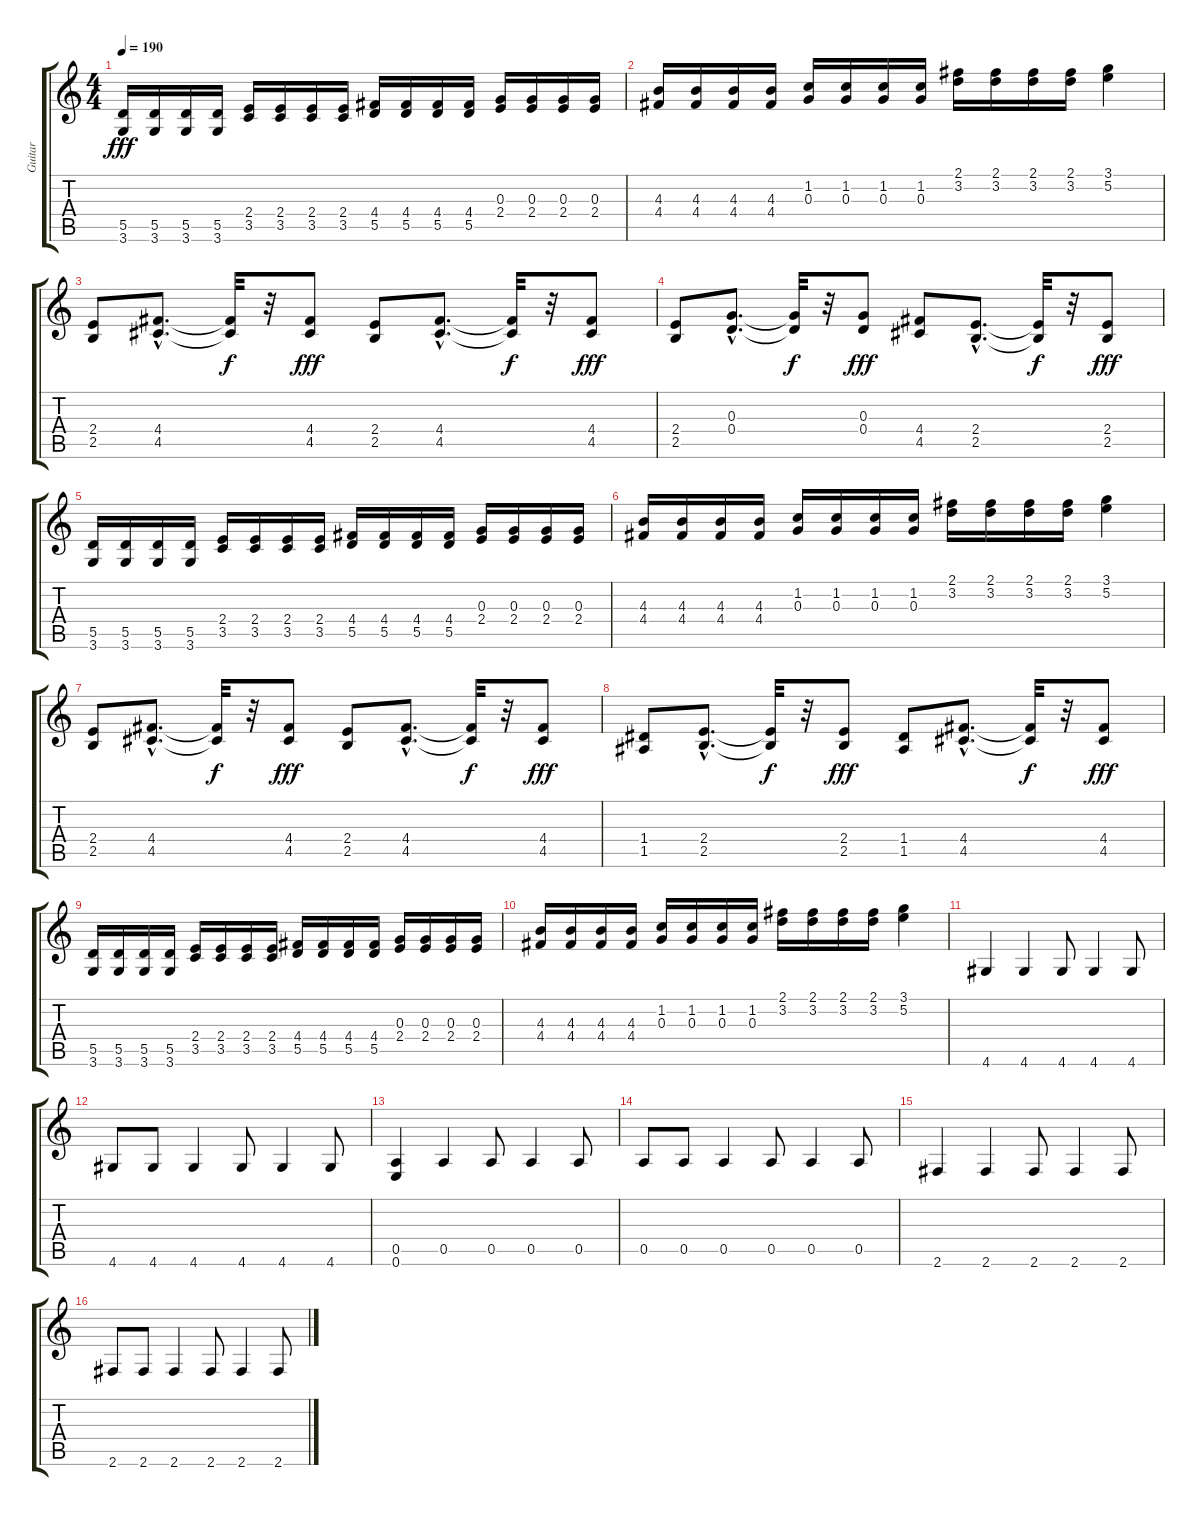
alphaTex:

\track ("Guitar" "Guitar") {instrument distortionguitar}
\staff {score tabs}
\tuning (E4 B3 G3 D3 A2 E2) {hide}
\ts (4 4)
\tempo 190
\clef g2
\ks c
(5.5 3.6).16{dy fff instrument distortionguitar} (5.5 3.6).16 (5.5 3.6).16 (5.5 3.6).16 (2.4 3.5).16 (2.4 3.5).16 (2.4 3.5).16 (2.4 3.5).16 (4.4 5.5).16 (4.4 5.5).16 (4.4 5.5).16 (4.4 5.5).16 (0.3 2.4).16 (0.3 2.4).16 (0.3 2.4).16 (0.3 2.4).16 |
(4.3 4.4).16 (4.3 4.4).16 (4.3 4.4).16 (4.3 4.4).16 (1.2 0.3).16 (1.2 0.3).16 (1.2 0.3).16 (1.2 0.3).16 (2.1 3.2).16 (2.1 3.2).16 (2.1 3.2).16 (2.1 3.2).16 (3.1 5.2).4 |
(2.4 2.5).8 (4.4{hac} 4.5{hac}).8{d} (4.4{t} 4.5{t}).32{dy f} r.32 (4.4 4.5).8{dy fff} (2.4 2.5).8 (4.4{hac} 4.5{hac}).8{d} (4.4{t} 4.5{t}).32{dy f} r.32 (4.4 4.5).8{dy fff} |
(2.4 2.5).8 (0.3{hac} 0.4{hac}).8{d} (0.3{t} 0.4{t}).32{dy f} r.32 (0.3 0.4).8{dy fff} (4.4 4.5).8 (2.4{hac} 2.5{hac}).8{d} (2.4{t} 2.5{t}).32{dy f} r.32 (2.4 2.5).8{dy fff} |
(5.5 3.6).16 (5.5 3.6).16 (5.5 3.6).16 (5.5 3.6).16 (2.4 3.5).16 (2.4 3.5).16 (2.4 3.5).16 (2.4 3.5).16 (4.4 5.5).16 (4.4 5.5).16 (4.4 5.5).16 (4.4 5.5).16 (0.3 2.4).16 (0.3 2.4).16 (0.3 2.4).16 (0.3 2.4).16 |
(4.3 4.4).16 (4.3 4.4).16 (4.3 4.4).16 (4.3 4.4).16 (1.2 0.3).16 (1.2 0.3).16 (1.2 0.3).16 (1.2 0.3).16 (2.1 3.2).16 (2.1 3.2).16 (2.1 3.2).16 (2.1 3.2).16 (3.1 5.2).4 |
(2.4 2.5).8 (4.4{hac} 4.5{hac}).8{d} (4.4{t} 4.5{t}).32{dy f} r.32 (4.4 4.5).8{dy fff} (2.4 2.5).8 (4.4{hac} 4.5{hac}).8{d} (4.4{t} 4.5{t}).32{dy f} r.32 (4.4 4.5).8{dy fff} |
(1.4 1.5).8 (2.4{hac} 2.5{hac}).8{d} (2.4{t} 2.5{t}).32{dy f} r.32 (2.4 2.5).8{dy fff} (1.4 1.5).8 (4.4{hac} 4.5{hac}).8{d} (4.4{t} 4.5{t}).32{dy f} r.32 (4.4 4.5).8{dy fff} |
(5.5 3.6).16 (5.5 3.6).16 (5.5 3.6).16 (5.5 3.6).16 (2.4 3.5).16 (2.4 3.5).16 (2.4 3.5).16 (2.4 3.5).16 (4.4 5.5).16 (4.4 5.5).16 (4.4 5.5).16 (4.4 5.5).16 (0.3 2.4).16 (0.3 2.4).16 (0.3 2.4).16 (0.3 2.4).16 |
(4.3 4.4).16 (4.3 4.4).16 (4.3 4.4).16 (4.3 4.4).16 (1.2 0.3).16 (1.2 0.3).16 (1.2 0.3).16 (1.2 0.3).16 (2.1 3.2).16 (2.1 3.2).16 (2.1 3.2).16 (2.1 3.2).16 (3.1 5.2).4 |
4.6.4 4.6.4 4.6.8 4.6.4 4.6.8 |
4.6.8 4.6.8 4.6.4 4.6.8 4.6.4 4.6.8 |
(0.5 0.6).4 0.5.4 0.5.8 0.5.4 0.5.8 |
0.5.8 0.5.8 0.5.4 0.5.8 0.5.4 0.5.8 |
2.6.4 2.6.4 2.6.8 2.6.4 2.6.8 |
2.6.8 2.6.8 2.6.4 2.6.8 2.6.4 2.6.8
